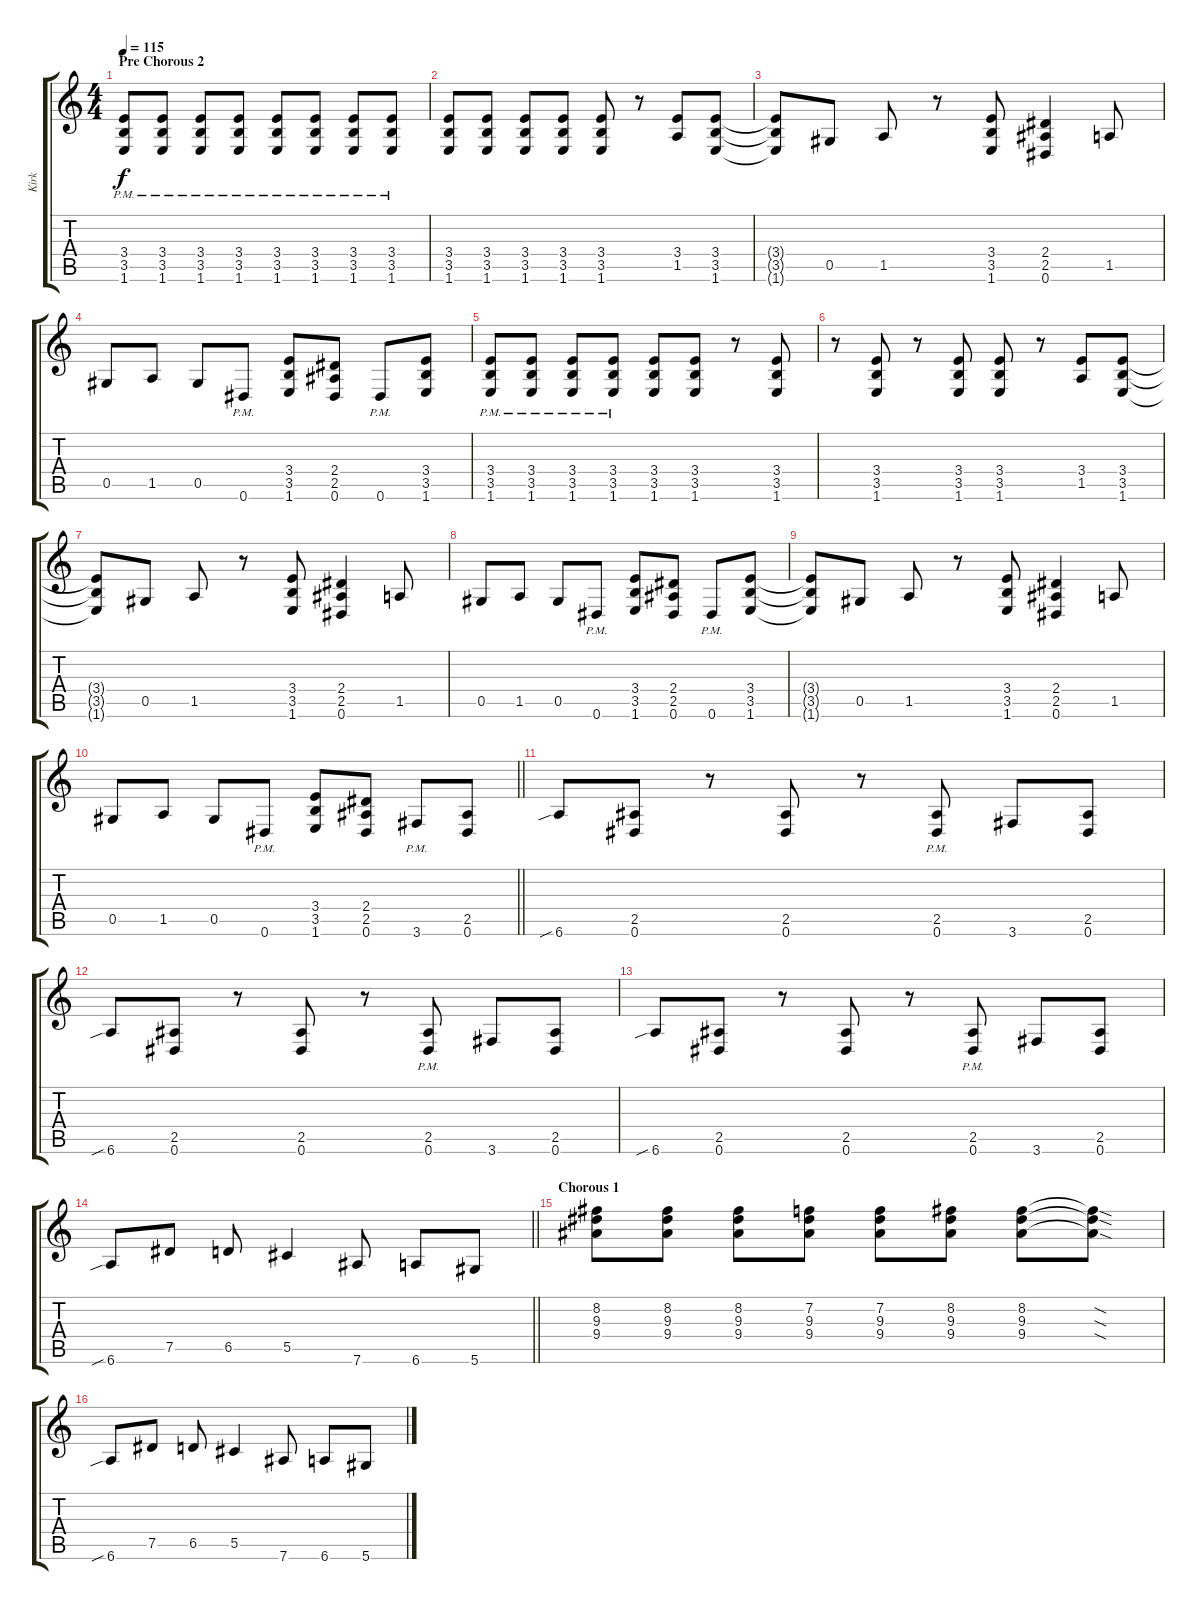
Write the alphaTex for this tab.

\track ("Kirk" "Kirk") {instrument distortionguitar}
\staff {score tabs}
\tuning (Eb4 Bb3 Gb3 Db3 Ab2 Eb2) {hide}
\ts (4 4)
\section ("" "Pre Chorous 2")
\tempo 115
\clef g2
\ks c
(3.4{pm} 3.5{pm} 1.6{pm}).8{dy f} (3.4{pm} 3.5{pm} 1.6{pm}).8 (3.4{pm} 3.5{pm} 1.6{pm}).8 (3.4{pm} 3.5{pm} 1.6{pm}).8 (3.4{pm} 3.5{pm} 1.6{pm}).8 (3.4{pm} 3.5{pm} 1.6{pm}).8 (3.4{pm} 3.5{pm} 1.6{pm}).8 (3.4{pm} 3.5{pm} 1.6{pm}).8 |
(3.4 3.5 1.6).8 (3.4 3.5 1.6).8 (3.4 3.5 1.6).8 (3.4 3.5 1.6).8 (3.4 3.5 1.6).8 r.8 (3.4 1.5).8 (3.4 3.5 1.6).8 |
(3.4{t} 3.5{t} 1.6{t}).8 0.5.8 1.5.8 r.8 (3.4 3.5 1.6).8 (2.4 2.5 0.6).4 1.5.8 |
0.5.8 1.5.8 0.5.8 0.6{pm}.8 (3.4 3.5 1.6).8 (2.4 2.5 0.6).8 0.6{pm}.8 (3.4 3.5 1.6).8 |
(3.4{pm} 3.5{pm} 1.6{pm}).8 (3.4{pm} 3.5{pm} 1.6{pm}).8 (3.4{pm} 3.5{pm} 1.6{pm}).8 (3.4{pm} 3.5{pm} 1.6{pm}).8 (3.4 3.5 1.6).8 (3.4 3.5 1.6).8 r.8 (3.4 3.5 1.6).8 |
r.8 (3.4 3.5 1.6).8 r.8 (3.4 3.5 1.6).8 (3.4 3.5 1.6).8 r.8 (3.4 1.5).8 (3.4 3.5 1.6).8 |
(3.4{t} 3.5{t} 1.6{t}).8 0.5.8 1.5.8 r.8 (3.4 3.5 1.6).8 (2.4 2.5 0.6).4 1.5.8 |
0.5.8 1.5.8 0.5.8 0.6{pm}.8 (3.4 3.5 1.6).8 (2.4 2.5 0.6).8 0.6{pm}.8 (3.4 3.5 1.6).8 |
(3.4{t} 3.5{t} 1.6{t}).8 0.5.8 1.5.8 r.8 (3.4 3.5 1.6).8 (2.4 2.5 0.6).4 1.5.8 |
\barLineRight lightlight
0.5.8 1.5.8 0.5.8 0.6{pm}.8 (3.4 3.5 1.6).8 (2.4 2.5 0.6).8 3.6{pm}.8 (2.5 0.6).8 |
6.6{sib}.8 (2.5 0.6).8 r.8 (2.5 0.6).8 r.8 (2.5{pm} 0.6{pm}).8 3.6.8 (2.5 0.6).8 |
6.6{sib}.8 (2.5 0.6).8 r.8 (2.5 0.6).8 r.8 (2.5{pm} 0.6{pm}).8 3.6.8 (2.5 0.6).8 |
6.6{sib}.8 (2.5 0.6).8 r.8 (2.5 0.6).8 r.8 (2.5{pm} 0.6{pm}).8 3.6.8 (2.5 0.6).8 |
\barLineRight lightlight
6.6{sib}.8 7.5.8 6.5.8 5.5.4 7.6.8 6.6.8 5.6.8 |
\section ("" "Chorous 1")
(8.2 9.3 9.4).8 (8.2 9.3 9.4).8 (8.2 9.3 9.4).8 (7.2 9.3 9.4).8 (7.2 9.3 9.4).8 (8.2 9.3 9.4).8 (8.2 9.3 9.4).8 (8.2{sod t} 9.3{sod t} 9.4{sod t}).8 |
6.6{sib}.8 7.5.8 6.5.8 5.5.4 7.6.8 6.6.8 5.6.8
